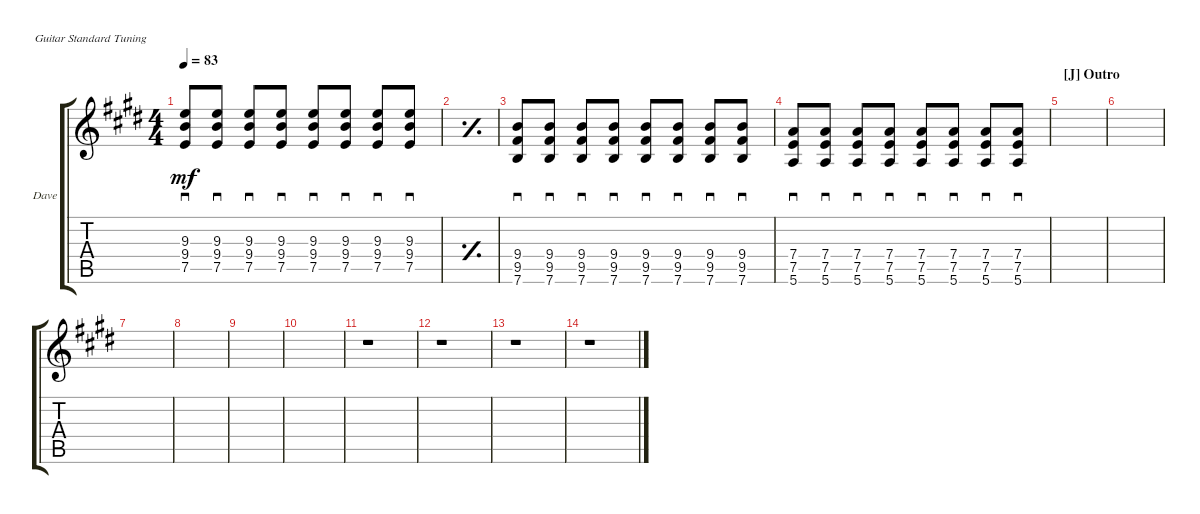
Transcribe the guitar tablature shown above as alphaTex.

\defaultSystemsLayout 4
\bracketExtendMode groupsimilarinstruments
\firstSystemTrackNameOrientation horizontal
\otherSystemsTrackNameOrientation horizontal
\track ("Guitar I - Dave Grohl" "Dave") {instrument overdrivenguitar}
\staff {score tabs}
\tuning (E4 B3 G3 D3 A2 E2)
\ts (4 4)
\tempo 83
\clef g2
\ks e
(7.5 9.4 9.3).8{sd dy mf} (7.5 9.4 9.3).8{sd} (7.5 9.4 9.3).8{sd} (7.5 9.4 9.3).8{sd} (7.5 9.4 9.3).8{sd} (7.5 9.4 9.3).8{sd} (7.5 9.4 9.3).8{sd} (7.5 9.4 9.3).8{sd} |
\simile simple
|
\simile none
(7.6 9.5 9.4).8{sd} (7.6 9.5 9.4).8{sd} (7.6 9.5 9.4).8{sd} (7.6 9.5 9.4).8{sd} (7.6 9.5 9.4).8{sd} (7.6 9.5 9.4).8{sd} (7.6 9.5 9.4).8{sd} (7.6 9.5 9.4).8{sd} |
(7.4 7.5 5.6).8{sd} (7.4 7.5 5.6).8{sd} (7.4 7.5 5.6).8{sd} (7.4 7.5 5.6).8{sd} (7.4 7.5 5.6).8{sd} (7.4 7.5 5.6).8{sd} (7.4 7.5 5.6).8{sd} (7.4 7.5 5.6).8{sd} |
\section ("J" "Outro")
|
|
|
|
|
|
r.1 |
r.1 |
r.1 |
r.1
